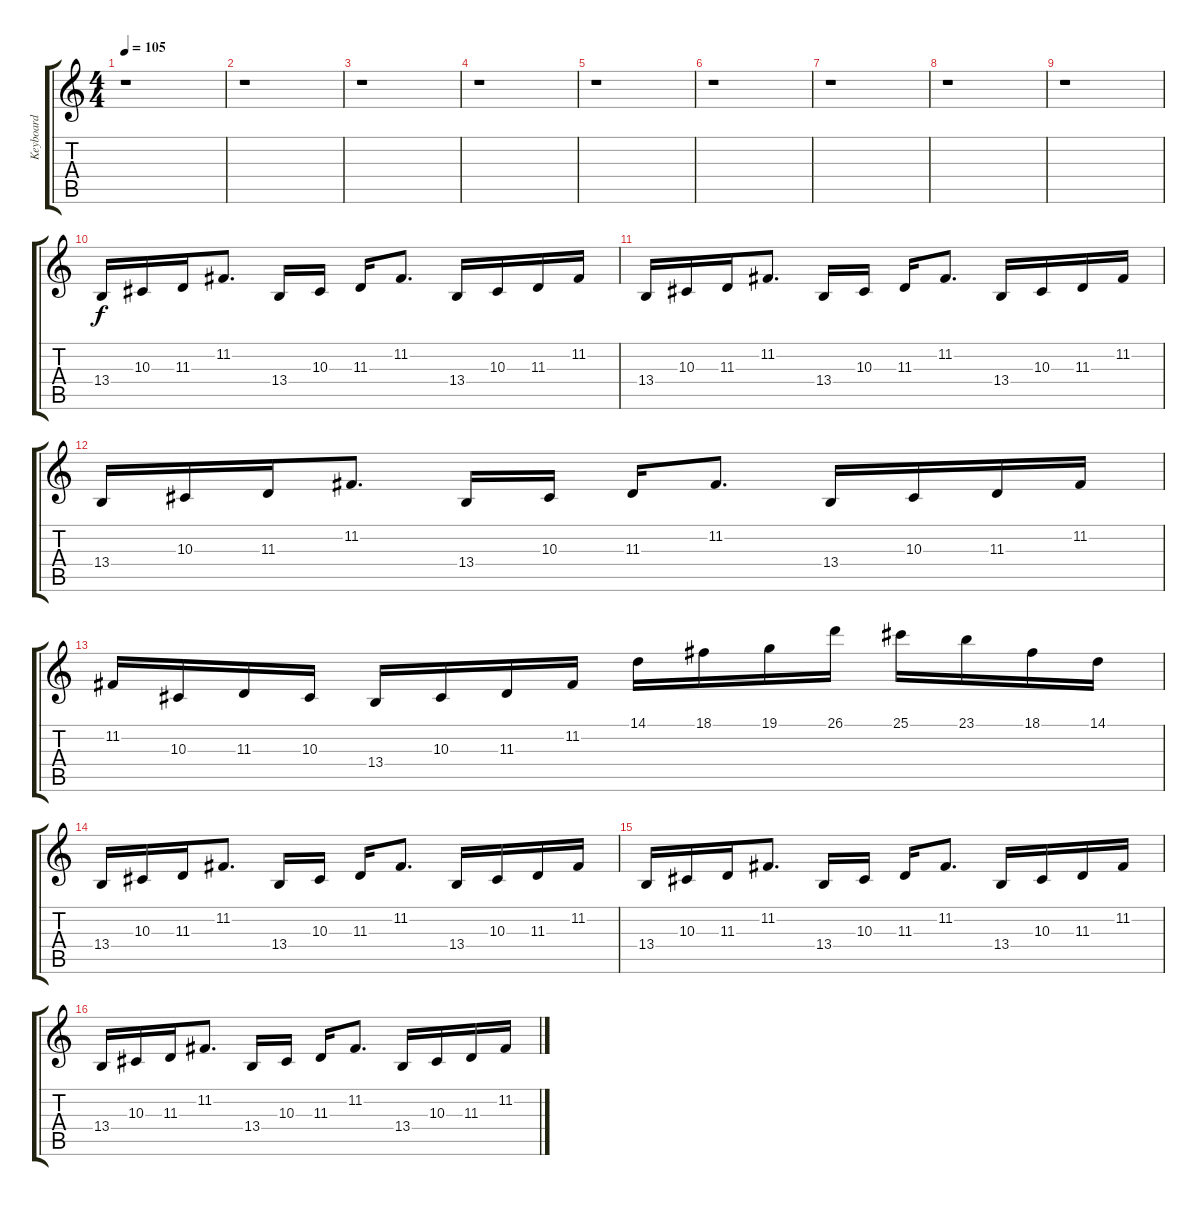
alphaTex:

\track ("Keyboard" "Keyboard") {instrument acousticgrandpiano}
\staff {score tabs}
\tuning (C4 G3 Eb3 Bb2 F2 C2) {hide}
\ts (4 4)
\tempo 105
\clef g2
\ks c
r.1{dy f} |
r.1 |
r.1 |
r.1 |
r.1 |
r.1 |
r.1 |
r.1 |
r.1 |
13.4.16 10.3.16 11.3.16 11.2.8{d} 13.4.16 10.3.16 11.3.16 11.2.8{d} 13.4.16 10.3.16 11.3.16 11.2.16 |
13.4.16 10.3.16 11.3.16 11.2.8{d} 13.4.16 10.3.16 11.3.16 11.2.8{d} 13.4.16 10.3.16 11.3.16 11.2.16 |
13.4.16 10.3.16 11.3.16 11.2.8{d} 13.4.16 10.3.16 11.3.16 11.2.8{d} 13.4.16 10.3.16 11.3.16 11.2.16 |
11.2.16 10.3.16 11.3.16 10.3.16 13.4.16 10.3.16 11.3.16 11.2.16 14.1.16 18.1.16 19.1.16 26.1.16 25.1.16 23.1.16 18.1.16 14.1.16 |
13.4.16 10.3.16 11.3.16 11.2.8{d} 13.4.16 10.3.16 11.3.16 11.2.8{d} 13.4.16 10.3.16 11.3.16 11.2.16 |
13.4.16 10.3.16 11.3.16 11.2.8{d} 13.4.16 10.3.16 11.3.16 11.2.8{d} 13.4.16 10.3.16 11.3.16 11.2.16 |
13.4.16 10.3.16 11.3.16 11.2.8{d} 13.4.16 10.3.16 11.3.16 11.2.8{d} 13.4.16 10.3.16 11.3.16 11.2.16
